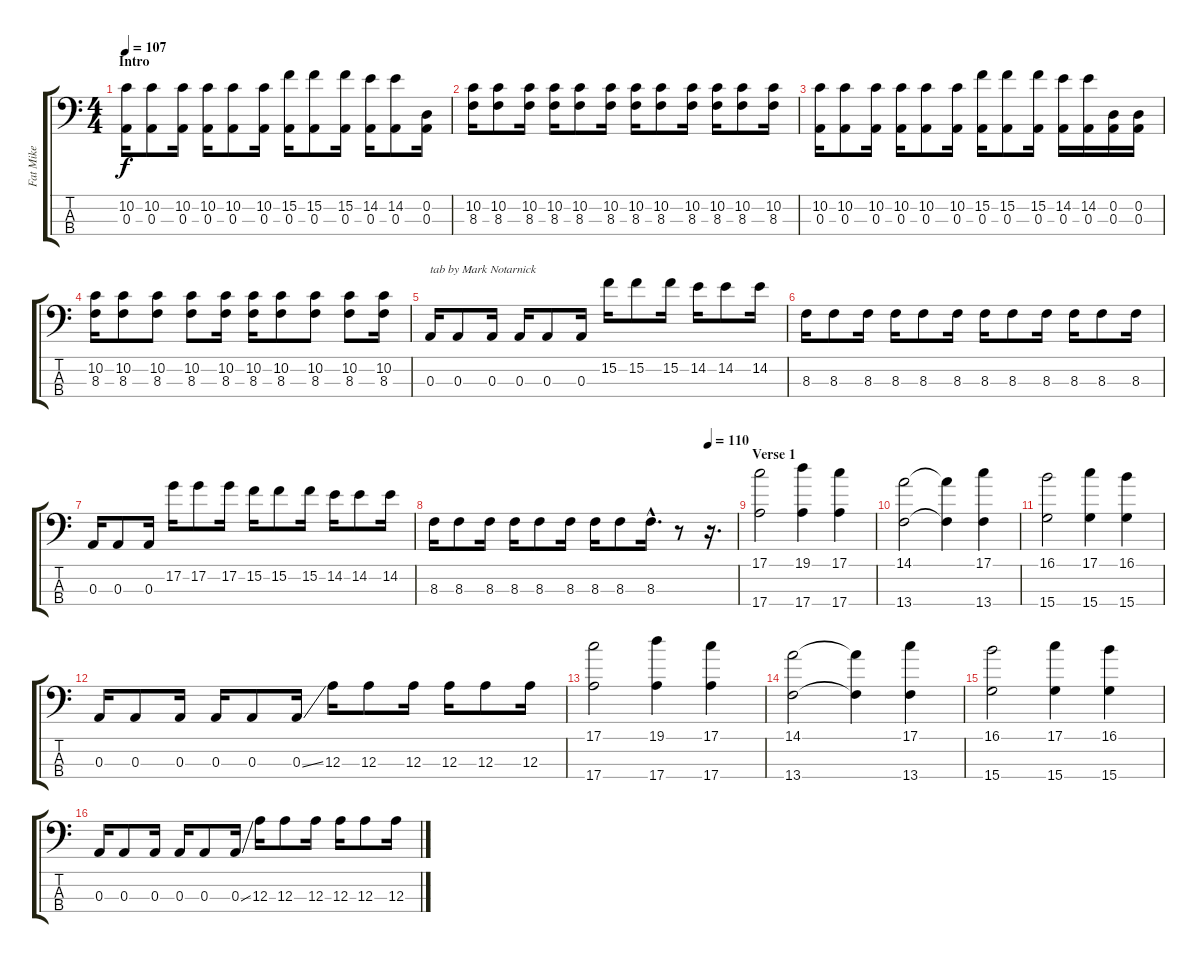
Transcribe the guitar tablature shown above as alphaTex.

\track ("Fat Mike" "Fat Mike") {instrument electricbasspick}
\staff {score tabs}
\tuning (G2 D2 A1 E1) {hide}
\ts (4 4)
\section ("" "Intro")
\tempo 107
\clef f4
\ks c
(10.2 0.3).16{dy f instrument electricbasspick} (10.2 0.3).8 (10.2 0.3).16 (10.2 0.3).16 (10.2 0.3).8 (10.2 0.3).16 (15.2 0.3).16 (15.2 0.3).8 (15.2 0.3).16 (14.2 0.3).16 (14.2 0.3).8 (0.2 0.3).16 |
(10.2 8.3).16 (10.2 8.3).8 (10.2 8.3).16 (10.2 8.3).16 (10.2 8.3).8 (10.2 8.3).16 (10.2 8.3).16 (10.2 8.3).8 (10.2 8.3).16 (10.2 8.3).16 (10.2 8.3).8 (10.2 8.3).16 |
(10.2 0.3).16 (10.2 0.3).8 (10.2 0.3).16 (10.2 0.3).16 (10.2 0.3).8 (10.2 0.3).16 (15.2 0.3).16 (15.2 0.3).8 (15.2 0.3).16 (14.2 0.3).16 (14.2 0.3).16 (0.2 0.3).16 (0.2 0.3).16 |
(10.2 8.3).16 (10.2 8.3).8 (10.2 8.3).8 (10.2 8.3).8 (10.2 8.3).16 (10.2 8.3).16 (10.2 8.3).8 (10.2 8.3).8 (10.2 8.3).8 (10.2 8.3).16 |
0.3.16{txt "tab by Mark Notarnick"} 0.3.8 0.3.16 0.3.16 0.3.8 0.3.16 15.2.16 15.2.8 15.2.16 14.2.16 14.2.8 14.2.16 |
8.3.16 8.3.8 8.3.16 8.3.16 8.3.8 8.3.16 8.3.16 8.3.8 8.3.16 8.3.16 8.3.8 8.3.16 |
0.3.16 0.3.8 0.3.16 17.2.16 17.2.8 17.2.16 15.2.16 15.2.8 15.2.16 14.2.16 14.2.8 14.2.16 |
\tempo (110 0.90625)
8.3.16 8.3.8 8.3.16 8.3.16 8.3.8 8.3.16 8.3.16 8.3.8 8.3{hac}.16{d} r.8 r.16{d} |
\section ("" "Verse 1")
(17.1 17.4).2 (19.1 17.4).4 (17.1 17.4).4 |
(14.1 13.4).2 (14.1{t} 13.4{t}).4 (17.1 13.4).4 |
(16.1 15.4).2 (17.1 15.4).4 (16.1 15.4).4 |
0.3.16 0.3.8 0.3.16 0.3.16 0.3.8 0.3{ss}.16 12.3.16 12.3.8 12.3.16 12.3.16 12.3.8 12.3.16 |
(17.1 17.4).2 (19.1 17.4).4 (17.1 17.4).4 |
(14.1 13.4).2 (14.1{t} 13.4{t}).4 (17.1 13.4).4 |
(16.1 15.4).2 (17.1 15.4).4 (16.1 15.4).4 |
0.3.16 0.3.8 0.3.16 0.3.16 0.3.8 0.3{ss}.16 12.3.16 12.3.8 12.3.16 12.3.16 12.3.8 12.3.16
